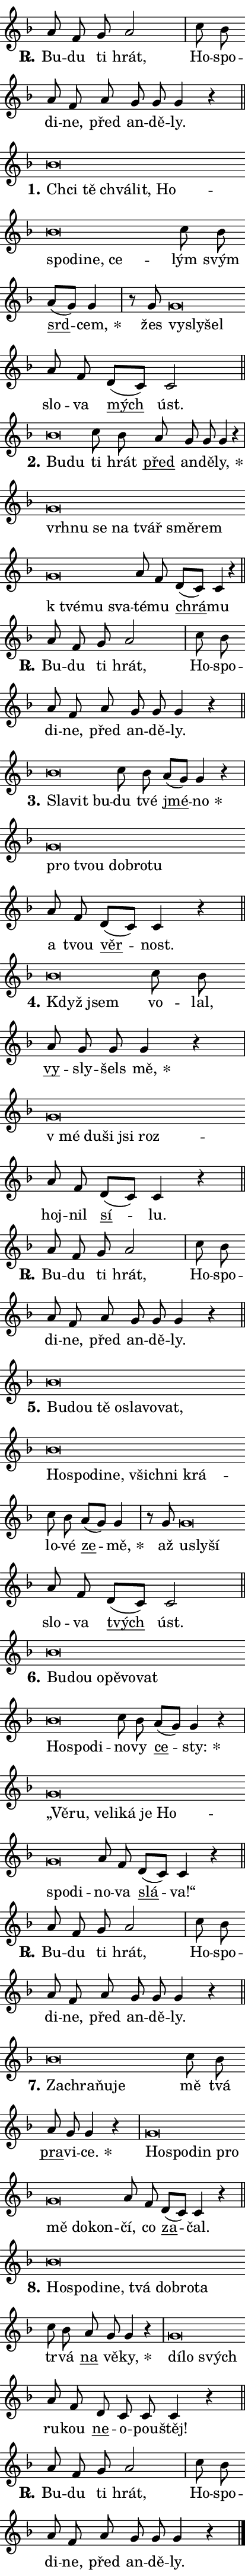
\version "2.22.1"
\header { tagline = "" }
\paper {
  indent = 0\cm
  top-margin = 0\cm
  right-margin = 0\cm
  bottom-margin = 0\cm
  left-margin = 0\cm
  paper-width = 7\cm
  page-breaking = #ly:one-page-breaking
  system-system-spacing.basic-distance = #11
  score-system-spacing.basic-distance = #11
  ragged-last = ##f
}


%% Author: Thomas Morley
%% https://lists.gnu.org/archive/html/lilypond-user/2020-05/msg00002.html
#(define (line-position grob)
"Returns position of @var[grob} in current system:
   @code{'start}, if at first time-step
   @code{'end}, if at last time-step
   @code{'middle} otherwise
"
  (let* ((col (ly:item-get-column grob))
         (ln (ly:grob-object col 'left-neighbor))
         (rn (ly:grob-object col 'right-neighbor))
         (col-to-check-left (if (ly:grob? ln) ln col))
         (col-to-check-right (if (ly:grob? rn) rn col))
         (break-dir-left
           (and
             (ly:grob-property col-to-check-left 'non-musical #f)
             (ly:item-break-dir col-to-check-left)))
         (break-dir-right
           (and
             (ly:grob-property col-to-check-right 'non-musical #f)
             (ly:item-break-dir col-to-check-right))))
        (cond ((eqv? 1 break-dir-left) 'start)
              ((eqv? -1 break-dir-right) 'end)
              (else 'middle))))

#(define (tranparent-at-line-position vctor)
  (lambda (grob)
  "Relying on @code{line-position} select the relevant enry from @var{vctor}.
Used to determine transparency,"
    (case (line-position grob)
      ((end) (not (vector-ref vctor 0)))
      ((middle) (not (vector-ref vctor 1)))
      ((start) (not (vector-ref vctor 2))))))

noteHeadBreakVisibility =
#(define-music-function (break-visibility)(vector?)
"Makes @code{NoteHead}s transparent relying on @var{break-visibility}"
#{
  \override NoteHead.transparent =
    #(tranparent-at-line-position break-visibility)
#})

#(define delete-ledgers-for-transparent-note-heads
  (lambda (grob)
    "Reads whether a @code{NoteHead} is transparent.
If so this @code{NoteHead} is removed from @code{'note-heads} from
@var{grob}, which is supposed to be @code{LedgerLineSpanner}.
As a result ledgers are not printed for this @code{NoteHead}"
    (let* ((nhds-array (ly:grob-object grob 'note-heads))
           (nhds-list
             (if (ly:grob-array? nhds-array)
                 (ly:grob-array->list nhds-array)
                 '()))
           ;; Relies on the transparent-property being done before
           ;; Staff.LedgerLineSpanner.after-line-breaking is executed.
           ;; This is fragile ...
           (to-keep
             (remove
               (lambda (nhd)
                 (ly:grob-property nhd 'transparent #f))
               nhds-list)))
      ;; TODO find a better method to iterate over grob-arrays, similiar
      ;; to filter/remove etc for lists
      ;; For now rebuilt from scratch
      (set! (ly:grob-object grob 'note-heads)  '())
      (for-each
        (lambda (nhd)
          (ly:pointer-group-interface::add-grob grob 'note-heads nhd))
        to-keep))))

hideNotes = {
  \noteHeadBreakVisibility #begin-of-line-visible
}
unHideNotes = {
  \noteHeadBreakVisibility #all-visible
}

% work-around for resetting accidentals
% https://lilypond.org/doc/v2.23/Documentation/notation/displaying-rhythms#unmetered-music
cadenzaMeasure = {
  \cadenzaOff
  \partial 1024 s1024
  \cadenzaOn
}

#(define-markup-command (accent layout props text) (markup?)
  "Underline accented syllable"
  (interpret-markup layout props
    #{\markup \override #'(offset . 4.3) \underline { #text }#}))

responsum = \markup \concat {
  "R" \hspace #-1.05 \path #0.1 #'((moveto 0 0.07) (lineto 0.9 0.8)) \hspace #0.05 "."
}

\layout {
    \context {
        \Staff
        \remove "Time_signature_engraver"
        \override LedgerLineSpanner.after-line-breaking = #delete-ledgers-for-transparent-note-heads
    }
    \context {
        \Voice {
            \override NoteHead.output-attributes = #'((class . "notehead"))
            \override Hairpin.height = #0.55
        }
    }
    \context {
        \Lyrics {
            \override StanzaNumber.output-attributes = #'((class . "stanzanumber"))
            \override LyricSpace.minimum-distance = #0.9
            \override LyricText.font-name = #"TeX Gyre Schola"
            \override LyricText.font-size = 1
            \override StanzaNumber.font-name = #"TeX Gyre Schola Bold"
            \override StanzaNumber.font-size = 1
        }
    }
}

% magnetic-lyrics.ily
%
%   written by
%     Jean Abou Samra <jean@abou-samra.fr>
%     Werner Lemberg <wl@gnu.org>
%
%   adapted by
%     Jiri Hon <jiri.hon@gmail.com>
%
% Version 2022-Apr-15

% https://www.mail-archive.com/lilypond-user@gnu.org/msg149350.html

#(define (Left_hyphen_pointer_engraver context)
   "Collect syllable-hyphen-syllable occurrences in lyrics and store
them in properties.  This engraver only looks to the left.  For
example, if the lyrics input is @code{foo -- bar}, it does the
following.

@itemize @bullet
@item
Set the @code{text} property of the @code{LyricHyphen} grob between
@q{foo} and @q{bar} to @code{foo}.

@item
Set the @code{left-hyphen} property of the @code{LyricText} grob with
text @q{foo} to the @code{LyricHyphen} grob between @q{foo} and
@q{bar}.
@end itemize

Use this auxiliary engraver in combination with the
@code{lyric-@/text::@/apply-@/magnetic-@/offset!} hook."
   (let ((hyphen #f)
         (text #f))
     (make-engraver
      (acknowledgers
       ((lyric-syllable-interface engraver grob source-engraver)
        (set! text grob)))
      (end-acknowledgers
       ((lyric-hyphen-interface engraver grob source-engraver)
        ;(when (not (grob::has-interface grob 'lyric-space-interface))
          (set! hyphen grob)));)
      ((stop-translation-timestep engraver)
       (when (and text hyphen)
         (ly:grob-set-object! text 'left-hyphen hyphen))
       (set! text #f)
       (set! hyphen #f)))))

#(define (lyric-text::apply-magnetic-offset! grob)
   "If the space between two syllables is less than the value in
property @code{LyricText@/.details@/.squash-threshold}, move the right
syllable to the left so that it gets concatenated with the left
syllable.

Use this function as a hook for
@code{LyricText@/.after-@/line-@/breaking} if the
@code{Left_@/hyphen_@/pointer_@/engraver} is active."
   (let ((hyphen (ly:grob-object grob 'left-hyphen #f)))
     (when hyphen
       (let ((left-text (ly:spanner-bound hyphen LEFT)))
         (when (grob::has-interface left-text 'lyric-syllable-interface)
           (let* ((common (ly:grob-common-refpoint grob left-text X))
                  (this-x-ext (ly:grob-extent grob common X))
                  (left-x-ext
                   (begin
                     ;; Trigger magnetism for left-text.
                     (ly:grob-property left-text 'after-line-breaking)
                     (ly:grob-extent left-text common X)))
                  ;; `delta` is the gap width between two syllables.
                  (delta (- (interval-start this-x-ext)
                            (interval-end left-x-ext)))
                  (details (ly:grob-property grob 'details))
                  (threshold (assoc-get 'squash-threshold details 0.2)))
             (when (< delta threshold)
               (let* (;; We have to manipulate the input text so that
                      ;; ligatures crossing syllable boundaries are not
                      ;; disabled.  For languages based on the Latin
                      ;; script this is essentially a beautification.
                      ;; However, for non-Western scripts it can be a
                      ;; necessity.
                      (lt (ly:grob-property left-text 'text))
                      (rt (ly:grob-property grob 'text))
                      (is-space (grob::has-interface hyphen 'lyric-space-interface))
                      (space (if is-space " " ""))
                      (space-markup (grob-interpret-markup grob " "))
                      (space-size (interval-length (ly:stencil-extent space-markup X)))
                      (extra-delta (if is-space space-size 0))
                      ;; Append new syllable.
                      (ltrt-space (if (and (string? lt) (string? rt))
                                (string-append lt space rt)
                                (make-concat-markup (list lt space rt))))
                      ;; Right-align `ltrt` to the right side.
                      (ltrt-space-markup (grob-interpret-markup
                               grob
                               (make-translate-markup
                                (cons (interval-length this-x-ext) 0)
                                (make-right-align-markup ltrt-space)))))
                 (begin
                   ;; Don't print `left-text`.
                   (ly:grob-set-property! left-text 'stencil #f)
                   ;; Set text and stencil (which holds all collected
                   ;; syllables so far) and shift it to the left.
                   (ly:grob-set-property! grob 'text ltrt-space)
                   (ly:grob-set-property! grob 'stencil ltrt-space-markup)
                   (ly:grob-translate-axis! grob (- (- delta extra-delta)) X))))))))))


#(define (lyric-hyphen::displace-bounds-first grob)
   ;; Make very sure this callback isn't triggered too early.
   (let ((left (ly:spanner-bound grob LEFT))
         (right (ly:spanner-bound grob RIGHT)))
     (ly:grob-property left 'after-line-breaking)
     (ly:grob-property right 'after-line-breaking)
     (ly:lyric-hyphen::print grob)))

squashThreshold = #0.4

\layout {
  \context {
    \Lyrics
    \consists #Left_hyphen_pointer_engraver
    \override LyricText.after-line-breaking =
      #lyric-text::apply-magnetic-offset!
    \override LyricHyphen.stencil = #lyric-hyphen::displace-bounds-first
    \override LyricText.details.squash-threshold = \squashThreshold
    \override LyricHyphen.minimum-distance = 0
    \override LyricHyphen.minimum-length = \squashThreshold
  }
}

squash = \override LyricText.details.squash-threshold = 9999
unSquash = \override LyricText.details.squash-threshold = \squashThreshold

left = \override LyricText.self-alignment-X = #LEFT
unLeft = \revert LyricText.self-alignment-X

starOffset = #(lambda (grob) 
                (let ((x_offset (ly:self-alignment-interface::aligned-on-x-parent grob)))
                  (if (= x_offset 0) 0 (+ x_offset 1.2))))

star = #(define-music-function (syllable)(string?)
"Append star separator at the end of a syllable"
#{
  \once \override LyricText.X-offset = #starOffset
  \lyricmode { \markup {
    #syllable
    \override #'((font-name . "TeX Gyre Schola Bold")) \hspace #0.2 \lower #0.65 \larger "*"
  } }
#})

starAccent = #(define-music-function (syllable)(string?)
"Append star separator at the end of a syllable and make accent"
#{
  \once \override LyricText.X-offset = #starOffset
  \lyricmode { \markup {
    \accent #syllable
    \override #'((font-name . "TeX Gyre Schola Bold")) \hspace #0.2 \lower #0.65 \larger "*"
  } }
#})

breath = #(define-music-function (syllable)(string?)
"Append breathing indicator at the end of a syllable"
#{
  \lyricmode { \markup { #syllable "+" } }
#})

optionalBreath = #(define-music-function (syllable)(string?)
"Append optional breathing indicator at the end of a syllable"
#{
  \lyricmode { \markup { #syllable "(+)" } }
#})


\score {
    <<
        \new Voice = "melody" { \cadenzaOn \key f \major \relative { a'8 f g a2 \cadenzaMeasure \bar "|" c8 bes \bar "" a f \bar "" a g g g4 r \cadenzaMeasure \bar "||" \break }
\relative { bes'\breve*1/16 \hideNotes \breve*1/16 \bar "" \breve*1/16 \bar "" \breve*1/16 \bar "" \breve*1/16 \bar "" \breve*1/16 \bar "" \breve*1/16 \bar "" \breve*1/16 \breve*1/16 \bar "" \unHideNotes c8 bes \bar "" a[( g)] g4 \cadenzaMeasure \bar "|" r8 g g\breve*1/16 \hideNotes \breve*1/16 \breve*1/16 \bar "" \unHideNotes a8 f \bar "" d[( c)] c2 \cadenzaMeasure \bar "||" \break }
\relative { bes'\breve*1/16 \hideNotes \breve*1/16 \bar "" \unHideNotes c8 bes \bar "" a g g g4 r \cadenzaMeasure \bar "|" g\breve*1/16 \hideNotes \breve*1/16 \bar "" \breve*1/16 \bar "" \breve*1/16 \bar "" \breve*1/16 \bar "" \breve*1/16 \bar "" \breve*1/16 \bar "" \breve*1/16 \bar "" \breve*1/16 \breve*1/16 \bar "" \unHideNotes a8 f \bar "" d[( c)] c4 r \cadenzaMeasure \bar "||" \break }
\relative { a'8 f g a2 \cadenzaMeasure \bar "|" c8 bes \bar "" a f \bar "" a g g g4 r \cadenzaMeasure \bar "||" \break }
\relative { bes'\breve*1/16 \hideNotes \breve*1/16 \breve*1/16 \bar "" \unHideNotes c8 bes \bar "" a[( g)] g4 r \cadenzaMeasure \bar "|" g\breve*1/16 \hideNotes \breve*1/16 \bar "" \breve*1/16 \bar "" \breve*1/16 \breve*1/16 \bar "" \unHideNotes a8 f \bar "" d[( c)] c4 r \cadenzaMeasure \bar "||" \break }
\relative { bes'\breve*1/16 \hideNotes \breve*1/16 \bar "" \unHideNotes c8 bes \bar "" a g g g4 r \cadenzaMeasure \bar "|" g\breve*1/16 \hideNotes \breve*1/16 \bar "" \breve*1/16 \bar "" \breve*1/16 \breve*1/16 \bar "" \unHideNotes a8 f \bar "" d[( c)] c4 r \cadenzaMeasure \bar "||" \break }
\relative { a'8 f g a2 \cadenzaMeasure \bar "|" c8 bes \bar "" a f \bar "" a g g g4 r \cadenzaMeasure \bar "||" \break }
\relative { bes'\breve*1/16 \hideNotes \breve*1/16 \bar "" \breve*1/16 \bar "" \breve*1/16 \bar "" \breve*1/16 \bar "" \breve*1/16 \bar "" \breve*1/16 \bar "" \breve*1/16 \bar "" \breve*1/16 \bar "" \breve*1/16 \bar "" \breve*1/16 \bar "" \breve*1/16 \bar "" \breve*1/16 \breve*1/16 \bar "" \unHideNotes c8 bes \bar "" a[( g)] g4 \cadenzaMeasure \bar "|" r8 g g\breve*1/16 \hideNotes \breve*1/16 \breve*1/16 \bar "" \unHideNotes a8 f \bar "" d[( c)] c2 \cadenzaMeasure \bar "||" \break }
\relative { bes'\breve*1/16 \hideNotes \breve*1/16 \bar "" \breve*1/16 \bar "" \breve*1/16 \bar "" \breve*1/16 \bar "" \breve*1/16 \bar "" \breve*1/16 \bar "" \breve*1/16 \breve*1/16 \bar "" \unHideNotes c8 bes \bar "" a[( g)] g4 r \cadenzaMeasure \bar "|" g\breve*1/16 \hideNotes \breve*1/16 \bar "" \breve*1/16 \bar "" \breve*1/16 \bar "" \breve*1/16 \bar "" \breve*1/16 \bar "" \breve*1/16 \bar "" \breve*1/16 \breve*1/16 \bar "" \unHideNotes a8 f \bar "" d[( c)] c4 r \cadenzaMeasure \bar "||" \break }
\relative { a'8 f g a2 \cadenzaMeasure \bar "|" c8 bes \bar "" a f \bar "" a g g g4 r \cadenzaMeasure \bar "||" \break }
\relative { bes'\breve*1/16 \hideNotes \breve*1/16 \bar "" \breve*1/16 \breve*1/16 \bar "" \unHideNotes c8 bes \bar "" a g g4 r \cadenzaMeasure \bar "|" g\breve*1/16 \hideNotes \breve*1/16 \bar "" \breve*1/16 \bar "" \breve*1/16 \bar "" \breve*1/16 \bar "" \breve*1/16 \breve*1/16 \bar "" \unHideNotes a8 f \bar "" d[( c)] c4 r \cadenzaMeasure \bar "||" \break }
\relative { bes'\breve*1/16 \hideNotes \breve*1/16 \bar "" \breve*1/16 \bar "" \breve*1/16 \bar "" \breve*1/16 \bar "" \breve*1/16 \bar "" \breve*1/16 \breve*1/16 \bar "" \unHideNotes c8 bes \bar "" a g g4 r \cadenzaMeasure \bar "|" g\breve*1/16 \hideNotes \breve*1/16 \breve*1/16 \bar "" \unHideNotes a8 f \bar "" d c c c4 r \cadenzaMeasure \bar "||" \break }
\relative { a'8 f g a2 \cadenzaMeasure \bar "|" c8 bes \bar "" a f \bar "" a g g g4 r \cadenzaMeasure \bar "||" \break } \bar "|." }
        \new Lyrics \lyricsto "melody" { \lyricmode { \set stanza = \responsum
Bu -- du ti hrát, Ho -- spo -- di -- ne, před an -- dě -- ly.
\set stanza = "1."
\left Chci \squash tě chvá -- lit, Ho -- spo -- di -- ne, ce -- \unLeft \unSquash lým svým \markup \accent srd -- \star cem, žes \left vy -- \squash sly -- šel \unLeft \unSquash slo -- va \markup \accent mých úst.
\set stanza = "2."
\left Bu -- \squash du \unLeft \unSquash ti hrát \markup \accent před an -- dě -- \star ly, \left vrh -- \squash nu se na tvář smě -- rem "k tvé" -- mu sva -- \unLeft \unSquash té -- mu \markup \accent chrá -- mu
\set stanza = \responsum
Bu -- du ti hrát, Ho -- spo -- di -- ne, před an -- dě -- ly.
\set stanza = "3."
\left Sla -- \squash vit bu -- \unLeft \unSquash du tvé \markup \accent jmé -- \star no \left pro \squash tvou dob -- ro -- tu \unLeft \unSquash a tvou \markup \accent věr -- nost.
\set stanza = "4."
\left Když \squash jsem \unLeft \unSquash vo -- lal, \markup \accent vy -- sly -- šels \star mě, \left "v mé" \squash du -- ši jsi roz -- \unLeft \unSquash hoj -- nil \markup \accent sí -- lu.
\set stanza = \responsum
Bu -- du ti hrát, Ho -- spo -- di -- ne, před an -- dě -- ly.
\set stanza = "5."
\left Bu -- \squash dou tě o -- sla -- vo -- vat, Ho -- spo -- di -- ne, všich -- ni krá -- \unLeft \unSquash lo -- vé \markup \accent ze -- \star mě, až \left u -- \squash sly -- ší \unLeft \unSquash slo -- va \markup \accent tvých úst.
\set stanza = "6."
\left Bu -- \squash dou o -- pě -- vo -- vat Ho -- spo -- di -- \unLeft \unSquash no -- vy \markup \accent ce -- \star sty: \left „Vě -- \squash ru, ve -- li -- ká je Ho -- spo -- di -- \unLeft \unSquash no -- va \markup \accent slá -- va!“
\set stanza = \responsum
Bu -- du ti hrát, Ho -- spo -- di -- ne, před an -- dě -- ly.
\set stanza = "7."
\left Za -- \squash chra -- ňu -- je \unLeft \unSquash mě tvá \markup \accent pra -- vi -- \star ce. \left Ho -- \squash spo -- din pro mě do -- kon -- \unLeft \unSquash čí, co \markup \accent za -- čal.
\set stanza = "8."
\left Ho -- \squash spo -- di -- ne, tvá dob -- ro -- ta \unLeft \unSquash tr -- vá \markup \accent na vě -- \star ky, \left dí -- \squash lo svých \unLeft \unSquash ru -- kou \markup \accent ne -- o -- pou -- štěj!
\set stanza = \responsum
Bu -- du ti hrát, Ho -- spo -- di -- ne, před an -- dě -- ly. } }
    >>
    \layout {}
}
